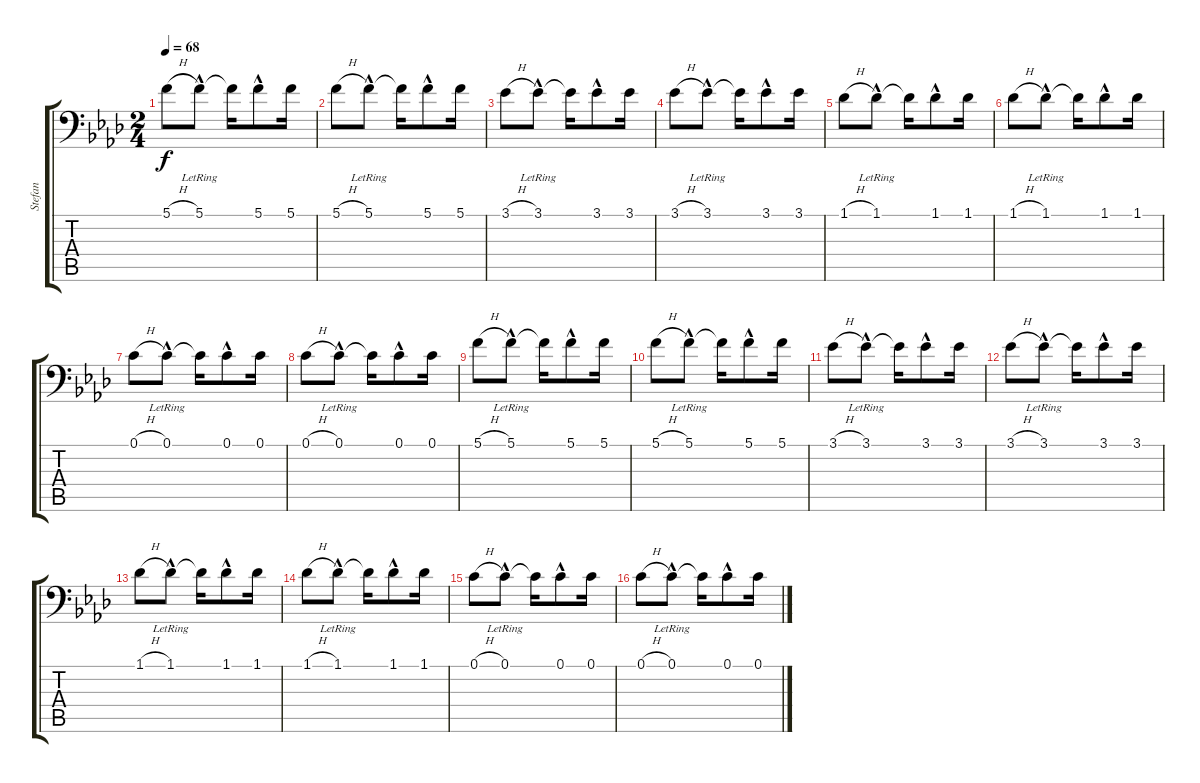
\track ("Stefan" "Stefan") {instrument electricbassfinger}
\staff {score tabs}
\tuning (C3 G2 D2 A1 E1 B0) {hide}
\ts (2 4)
\tempo 68
\clef f4
\ks fminor
5.1{h}.8{dy f} 5.1{hac lr}.8 5.1{t}.16 5.1{hac}.8 5.1.16 |
5.1{h}.8 5.1{hac lr}.8 5.1{t}.16 5.1{hac}.8 5.1.16 |
3.1{h}.8 3.1{hac lr}.8 3.1{t}.16 3.1{hac}.8 3.1.16 |
3.1{h}.8 3.1{hac lr}.8 3.1{t}.16 3.1{hac}.8 3.1.16 |
1.1{h}.8 1.1{hac lr}.8 1.1{t}.16 1.1{hac}.8 1.1.16 |
1.1{h}.8 1.1{hac lr}.8 1.1{t}.16 1.1{hac}.8 1.1.16 |
0.1{h}.8 0.1{hac lr}.8 0.1{t}.16 0.1{hac}.8 0.1.16 |
0.1{h}.8 0.1{hac lr}.8 0.1{t}.16 0.1{hac}.8 0.1.16 |
5.1{h}.8 5.1{hac lr}.8 5.1{t}.16 5.1{hac}.8 5.1.16 |
5.1{h}.8 5.1{hac lr}.8 5.1{t}.16 5.1{hac}.8 5.1.16 |
3.1{h}.8 3.1{hac lr}.8 3.1{t}.16 3.1{hac}.8 3.1.16 |
3.1{h}.8 3.1{hac lr}.8 3.1{t}.16 3.1{hac}.8 3.1.16 |
1.1{h}.8 1.1{hac lr}.8 1.1{t}.16 1.1{hac}.8 1.1.16 |
1.1{h}.8 1.1{hac lr}.8 1.1{t}.16 1.1{hac}.8 1.1.16 |
0.1{h}.8 0.1{hac lr}.8 0.1{t}.16 0.1{hac}.8 0.1.16 |
0.1{h}.8 0.1{hac lr}.8 0.1{t}.16 0.1{hac}.8 0.1.16
